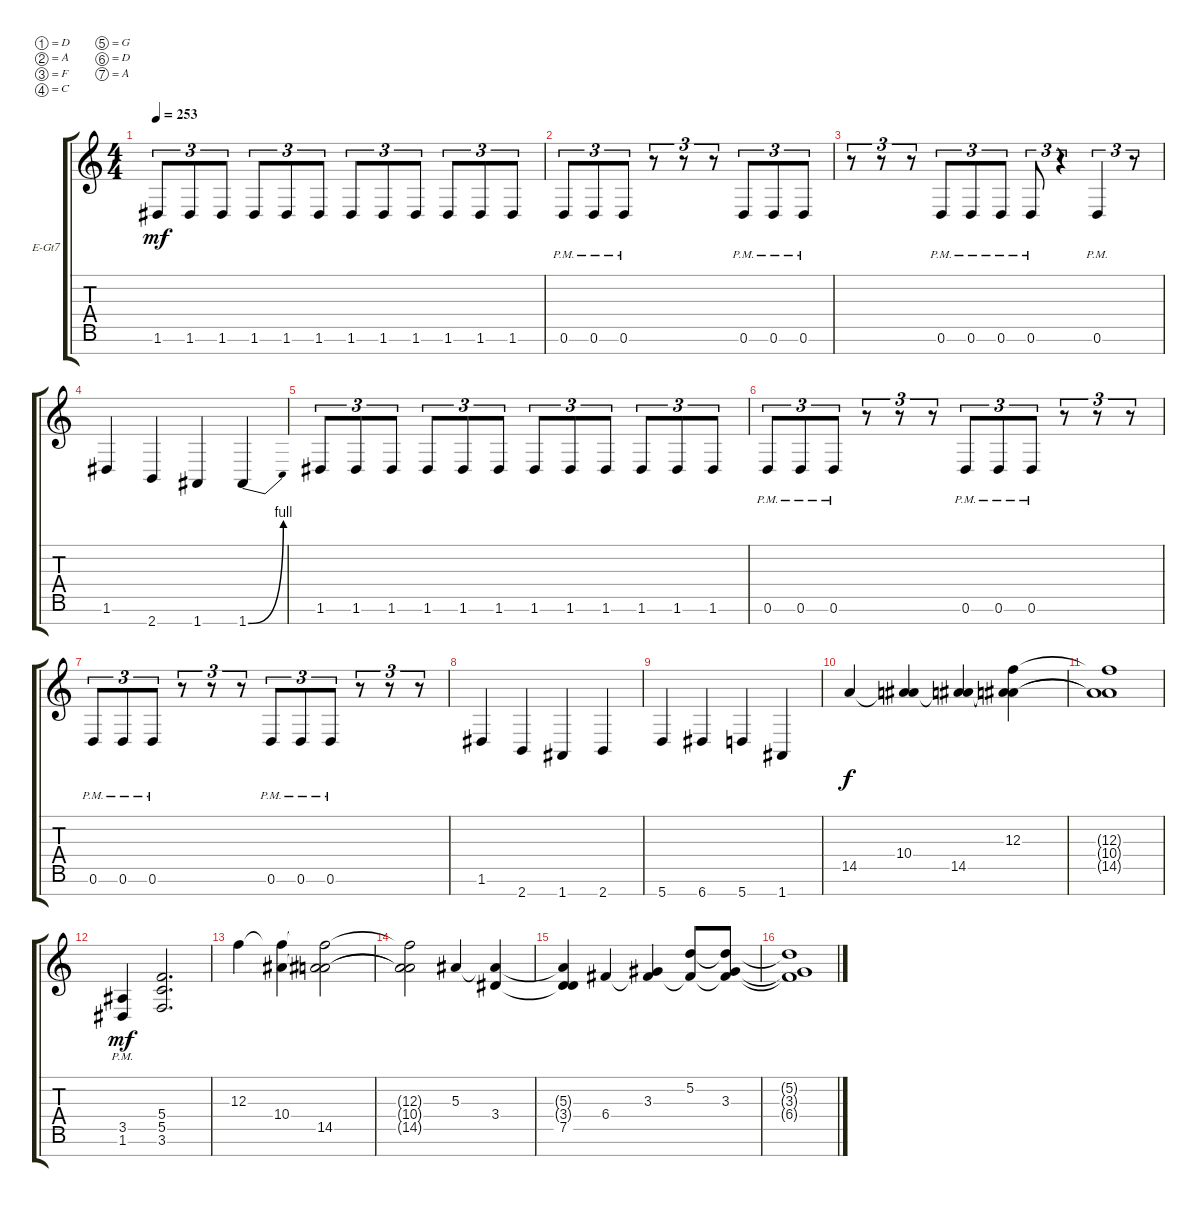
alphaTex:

\defaultSystemsLayout 4
\bracketExtendMode groupsimilarinstruments
\firstSystemTrackNameOrientation horizontal
\otherSystemsTrackNameOrientation horizontal
\track ("Electric Guitar2" "E-Gt7") {instrument distortionguitar}
\staff {score tabs}
\tuning (D4 A3 F3 C3 G2 D2 A1)
\ts (4 4)
\tempo 253
\clef g2
\ks c
1.6.8{tu (3 2) dy mf} 1.6.8{tu (3 2)} 1.6.8{tu (3 2)} 1.6.8{tu (3 2)} 1.6.8{tu (3 2)} 1.6.8{tu (3 2)} 1.6.8{tu (3 2)} 1.6.8{tu (3 2)} 1.6.8{tu (3 2)} 1.6.8{tu (3 2)} 1.6.8{tu (3 2)} 1.6.8{tu (3 2)} |
0.6{pm}.8{tu (3 2)} 0.6{pm}.8{tu (3 2)} 0.6{pm}.8{tu (3 2)} r.8{tu (3 2)} r.8{tu (3 2)} r.8{tu (3 2)} 0.6{pm}.8{tu (3 2)} 0.6{pm}.8{tu (3 2)} 0.6{pm}.8{tu (3 2)} |
r.8{tu (3 2)} r.8{tu (3 2)} r.8{tu (3 2)} 0.6{pm}.8{tu (3 2)} 0.6{pm}.8{tu (3 2)} 0.6{pm}.8{tu (3 2)} 0.6{pm}.8{tu (3 2)} r.4{tu (3 2)} 0.6{pm}.4{tu (3 2)} r.8{tu (3 2)} |
1.6.4 2.7.4 1.7.4 1.7{be (bend 0 0 15 4)}.4 |
1.6.8{tu (3 2)} 1.6.8{tu (3 2)} 1.6.8{tu (3 2)} 1.6.8{tu (3 2)} 1.6.8{tu (3 2)} 1.6.8{tu (3 2)} 1.6.8{tu (3 2)} 1.6.8{tu (3 2)} 1.6.8{tu (3 2)} 1.6.8{tu (3 2)} 1.6.8{tu (3 2)} 1.6.8{tu (3 2)} |
0.6{pm}.8{tu (3 2)} 0.6{pm}.8{tu (3 2)} 0.6{pm}.8{tu (3 2)} r.8{tu (3 2)} r.8{tu (3 2)} r.8{tu (3 2)} 0.6{pm}.8{tu (3 2)} 0.6{pm}.8{tu (3 2)} 0.6{pm}.8{tu (3 2)} r.8{tu (3 2)} r.8{tu (3 2)} r.8{tu (3 2)} |
0.6{pm}.8{tu (3 2)} 0.6{pm}.8{tu (3 2)} 0.6{pm}.8{tu (3 2)} r.8{tu (3 2)} r.8{tu (3 2)} r.8{tu (3 2)} 0.6{pm}.8{tu (3 2)} 0.6{pm}.8{tu (3 2)} 0.6{pm}.8{tu (3 2)} r.8{tu (3 2)} r.8{tu (3 2)} r.8{tu (3 2)} |
1.6.4 2.7.4 1.7.4 2.7.4 |
5.7.4 6.7.4 5.7.4 1.7.4 |
14.5.4{dy f} (10.4 14.5{t}).4 (10.4{t} 14.5).4 (12.3 10.4{t} 14.5{t}).4 |
(12.3{t} 10.4{t} 14.5{t}).1 |
(1.6{pm} 3.5{pm}).4{dy mf} (3.6 5.5 5.4).2{d} |
12.3.4 (10.4 12.3{t}).4 (14.5 12.3{t} 10.4{t}).2 |
(14.5{t} 10.4{t} 12.3{t}).2 5.3.4 (3.4 5.3{t}).4 |
(7.5 3.4{t} 5.3{t}).4 6.4.4 (3.3 6.4{t}).4 (5.2 6.4{t}).8 (3.3 5.2{t} 6.4{t}).8 |
(5.2{t} 3.3{t} 6.4{t}).1
